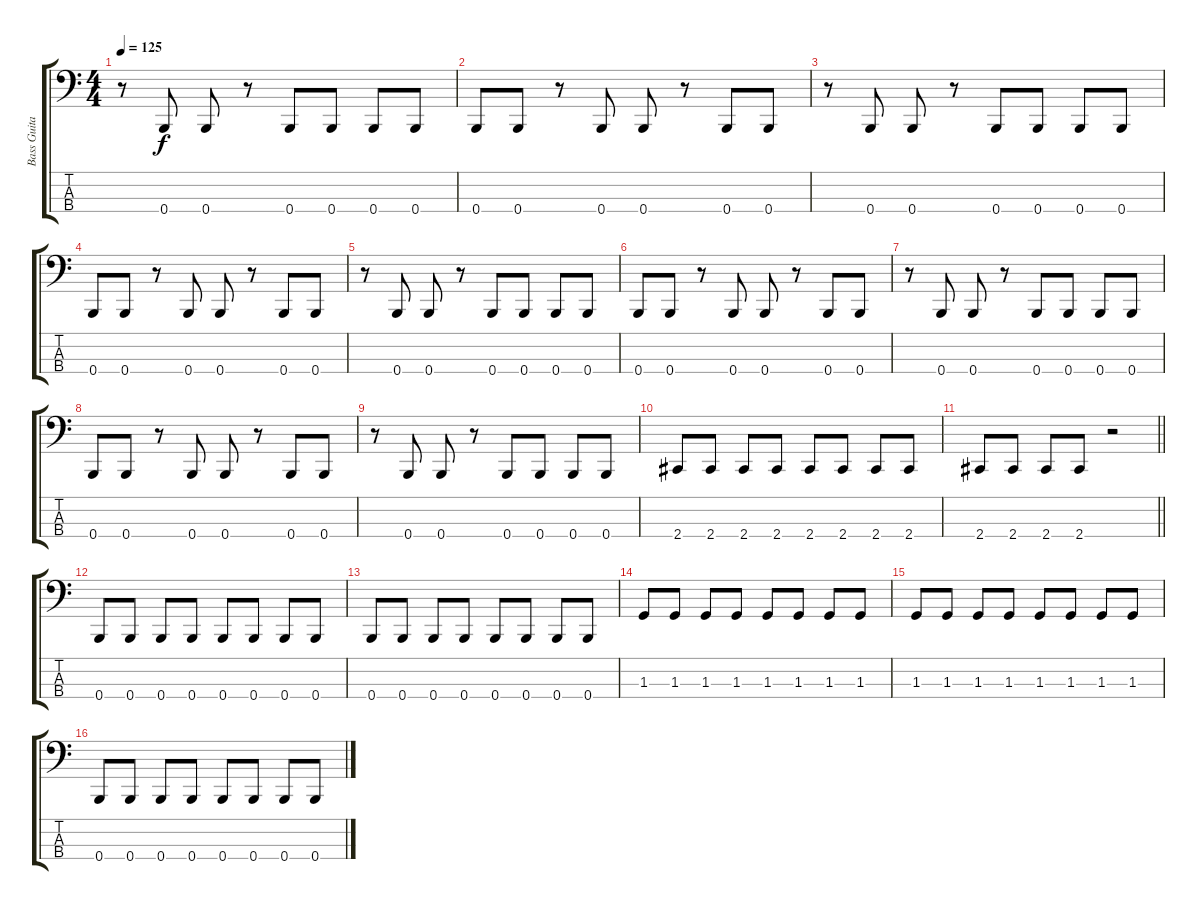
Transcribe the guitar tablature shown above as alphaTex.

\track ("Bass Guitar" "Bass Guita") {instrument electricbassfinger}
\staff {score tabs}
\tuning (Gb2 B1 Gb1 B0) {hide}
\ts (4 4)
\tempo 125
\clef f4
\ks c
r.8{dy f} 0.4.8 0.4.8 r.8 0.4.8 0.4.8 0.4.8 0.4.8 |
0.4.8 0.4.8 r.8 0.4.8 0.4.8 r.8 0.4.8 0.4.8 |
r.8 0.4.8 0.4.8 r.8 0.4.8 0.4.8 0.4.8 0.4.8 |
0.4.8 0.4.8 r.8 0.4.8 0.4.8 r.8 0.4.8 0.4.8 |
r.8 0.4.8 0.4.8 r.8 0.4.8 0.4.8 0.4.8 0.4.8 |
0.4.8 0.4.8 r.8 0.4.8 0.4.8 r.8 0.4.8 0.4.8 |
r.8 0.4.8 0.4.8 r.8 0.4.8 0.4.8 0.4.8 0.4.8 |
0.4.8 0.4.8 r.8 0.4.8 0.4.8 r.8 0.4.8 0.4.8 |
r.8 0.4.8 0.4.8 r.8 0.4.8 0.4.8 0.4.8 0.4.8 |
2.4.8 2.4.8 2.4.8 2.4.8 2.4.8 2.4.8 2.4.8 2.4.8 |
\barLineRight lightlight
2.4.8 2.4.8 2.4.8 2.4.8 r.2 |
0.4.8 0.4.8 0.4.8 0.4.8 0.4.8 0.4.8 0.4.8 0.4.8 |
0.4.8 0.4.8 0.4.8 0.4.8 0.4.8 0.4.8 0.4.8 0.4.8 |
1.3.8 1.3.8 1.3.8 1.3.8 1.3.8 1.3.8 1.3.8 1.3.8 |
1.3.8 1.3.8 1.3.8 1.3.8 1.3.8 1.3.8 1.3.8 1.3.8 |
0.4.8 0.4.8 0.4.8 0.4.8 0.4.8 0.4.8 0.4.8 0.4.8
